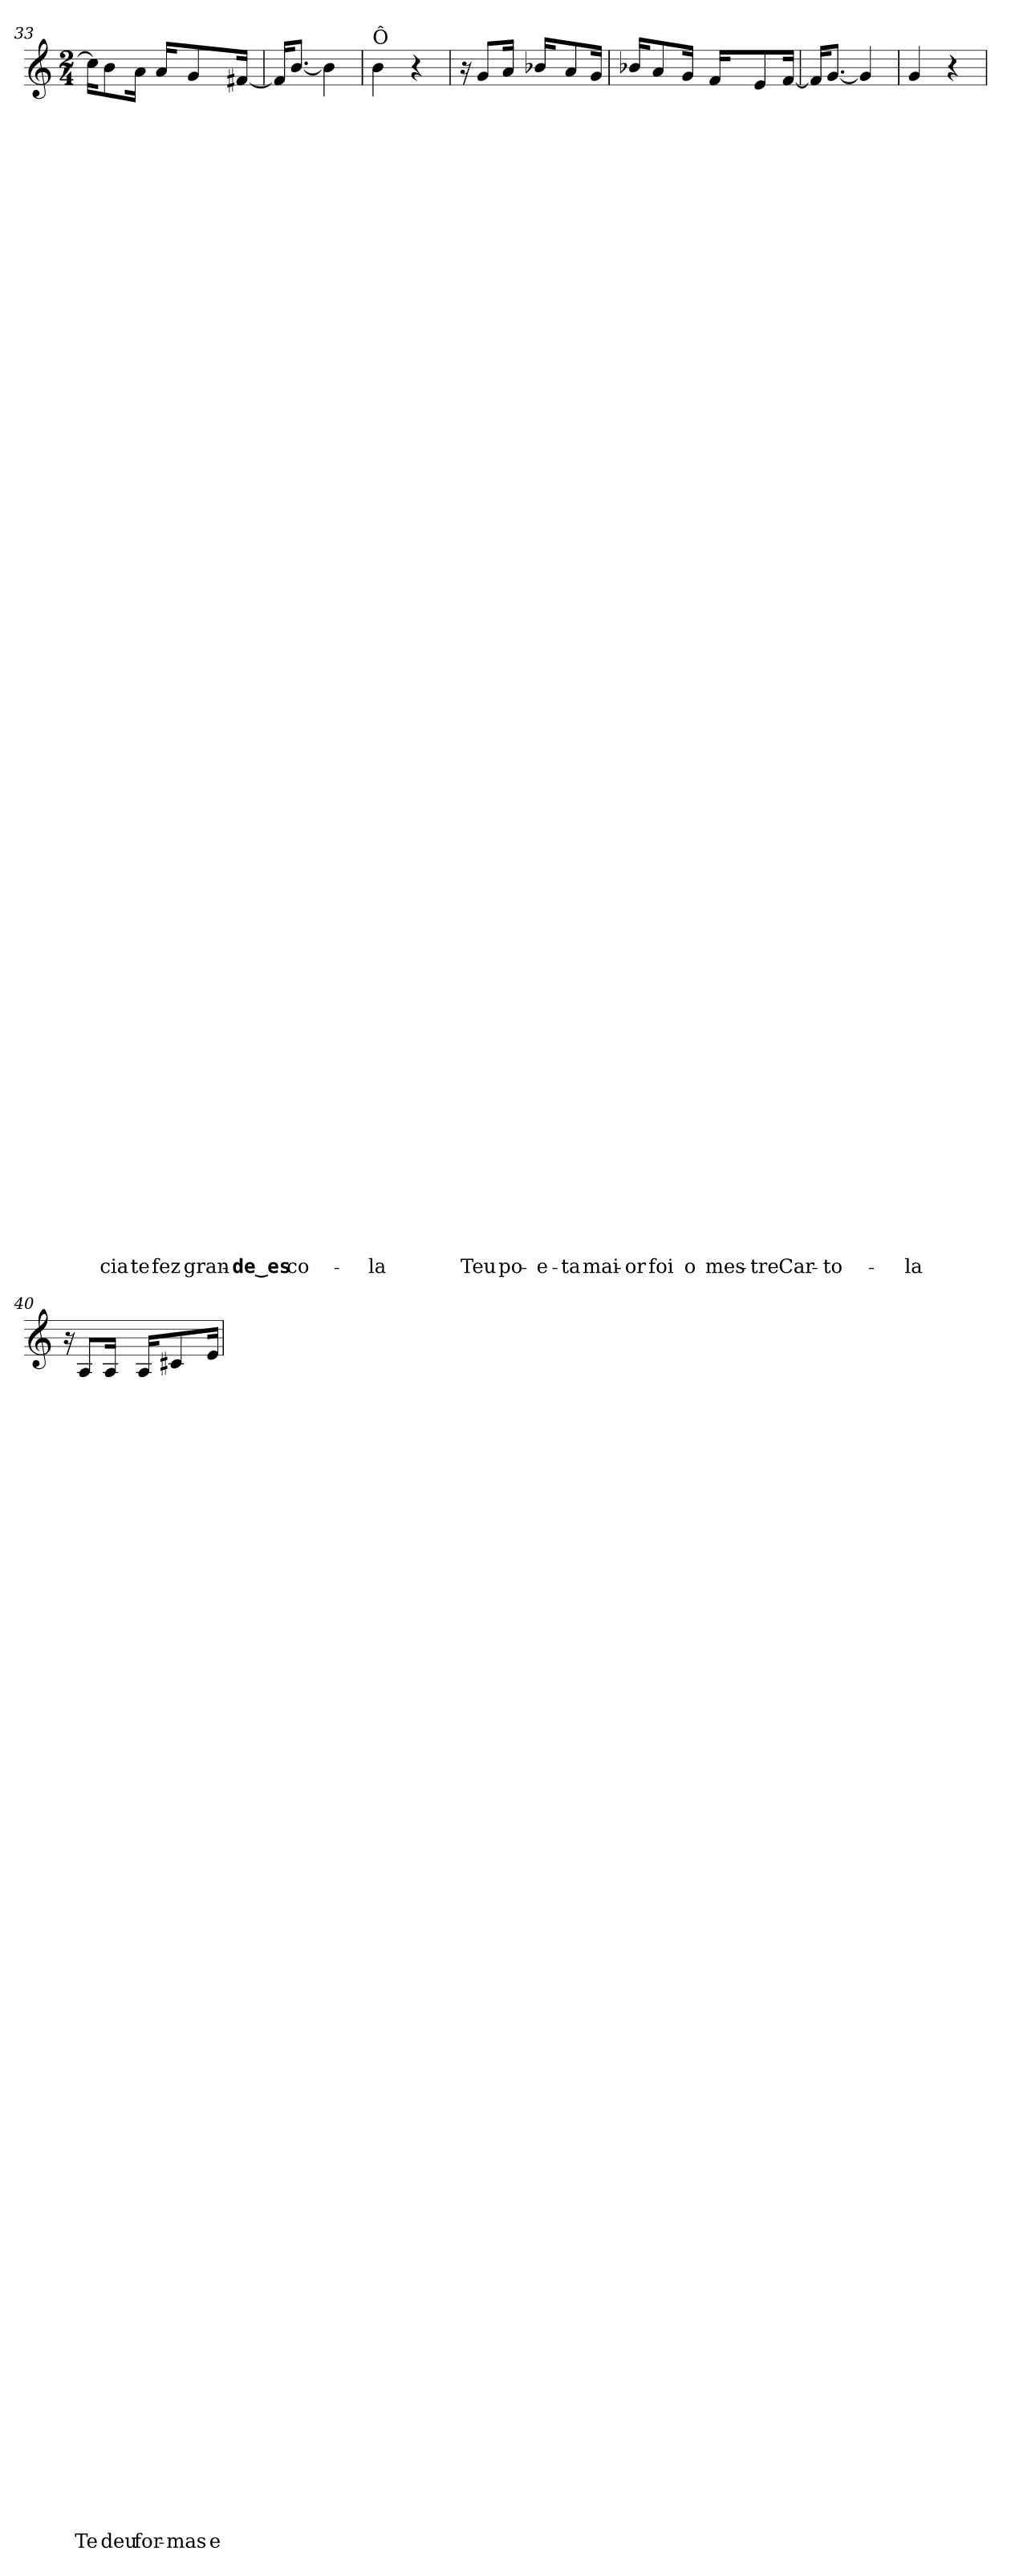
**kern	**text	**text	**text	**text	**text	**text	**text	**text	**text	**text	**text	**text	**text	**text	**text	**text	**text	**text	**text	**text	**text	**text	**text	**text	**text	**text	**text	**text	**text	**text	**text	**text	**text	**text	**text	**text	**text	**text	**text	**text	**text	**text	**text	**text	**text	**text	**text	**text	**text	**text	**text	**text	**text	**text	**text	**text	**text	**text	**text	**text	**text
*part1	*part1	*part1	*part1	*part1	*part1	*part1	*part1	*part1	*part1	*part1	*part1	*part1	*part1	*part1	*part1	*part1	*part1	*part1	*part1	*part1	*part1	*part1	*part1	*part1	*part1	*part1	*part1	*part1	*part1	*part1	*part1	*part1	*part1	*part1	*part1	*part1	*part1	*part1	*part1	*part1	*part1	*part1	*part1	*part1	*part1	*part1	*part1	*part1	*part1	*part1	*part1	*part1	*part1	*part1	*part1	*part1	*part1	*part1	*part1	*part1	*part1
*staff1	*staff1	*staff1	*staff1	*staff1	*staff1	*staff1	*staff1	*staff1	*staff1	*staff1	*staff1	*staff1	*staff1	*staff1	*staff1	*staff1	*staff1	*staff1	*staff1	*staff1	*staff1	*staff1	*staff1	*staff1	*staff1	*staff1	*staff1	*staff1	*staff1	*staff1	*staff1	*staff1	*staff1	*staff1	*staff1	*staff1	*staff1	*staff1	*staff1	*staff1	*staff1	*staff1	*staff1	*staff1	*staff1	*staff1	*staff1	*staff1	*staff1	*staff1	*staff1	*staff1	*staff1	*staff1	*staff1	*staff1	*staff1	*staff1	*staff1	*staff1	*staff1
*clefG2	*	*	*	*	*	*	*	*	*	*	*	*	*	*	*	*	*	*	*	*	*	*	*	*	*	*	*	*	*	*	*	*	*	*	*	*	*	*	*	*	*	*	*	*	*	*	*	*	*	*	*	*	*	*	*	*	*	*	*	*	*
*k[]	*	*	*	*	*	*	*	*	*	*	*	*	*	*	*	*	*	*	*	*	*	*	*	*	*	*	*	*	*	*	*	*	*	*	*	*	*	*	*	*	*	*	*	*	*	*	*	*	*	*	*	*	*	*	*	*	*	*	*	*	*
*C:	*	*	*	*	*	*	*	*	*	*	*	*	*	*	*	*	*	*	*	*	*	*	*	*	*	*	*	*	*	*	*	*	*	*	*	*	*	*	*	*	*	*	*	*	*	*	*	*	*	*	*	*	*	*	*	*	*	*	*	*	*
*M2/4	*	*	*	*	*	*	*	*	*	*	*	*	*	*	*	*	*	*	*	*	*	*	*	*	*	*	*	*	*	*	*	*	*	*	*	*	*	*	*	*	*	*	*	*	*	*	*	*	*	*	*	*	*	*	*	*	*	*	*	*	*
=33	=33	=33	=33	=33	=33	=33	=33	=33	=33	=33	=33	=33	=33	=33	=33	=33	=33	=33	=33	=33	=33	=33	=33	=33	=33	=33	=33	=33	=33	=33	=33	=33	=33	=33	=33	=33	=33	=33	=33	=33	=33	=33	=33	=33	=33	=33	=33	=33	=33	=33	=33	=33	=33	=33	=33	=33	=33	=33	=33	=33	=33
16cc\KL]	.	.	.	.	.	.	.	.	.	.	.	.	.	.	.	.	.	.	.	.	.	.	.	.	.	.	.	.	.	.	.	.	.	.	.	.	.	.	.	.	.	.	.	.	.	.	.	.	.	.	.	.	.	.	.	.	.	.	.	.	.
!	!	!	!	!	!	!	!	!	!	!	!	!	!	!	!	!	!	!	!	!	!	!	!	!	!	!	!	!	!	!	!	!	!	!	!	!	!	!	!	!	!	!	!	!	!	!	!	!	!	!	!	!	!	!	!	!	!	!	!	!	!LO:LY:b
8b\	.	.	.	.	.	.	.	.	.	.	.	.	.	.	.	.	.	.	.	.	.	.	.	.	.	.	.	.	.	.	.	.	.	.	.	.	.	.	.	.	.	.	.	.	.	.	.	.	.	.	.	.	.	.	.	.	.	.	.	.	-cia
!	!	!	!	!	!	!	!	!	!	!	!	!	!	!	!	!	!	!	!	!	!	!	!	!	!	!	!	!	!	!	!	!	!	!	!	!	!	!	!	!	!	!	!	!	!	!	!	!	!	!	!	!	!	!	!	!	!	!	!	!	!LO:LY:b
16a\Jk	.	.	.	.	.	.	.	.	.	.	.	.	.	.	.	.	.	.	.	.	.	.	.	.	.	.	.	.	.	.	.	.	.	.	.	.	.	.	.	.	.	.	.	.	.	.	.	.	.	.	.	.	.	.	.	.	.	.	.	.	te
!	!	!	!	!	!	!	!	!	!	!	!	!	!	!	!	!	!	!	!	!	!	!	!	!	!	!	!	!	!	!	!	!	!	!	!	!	!	!	!	!	!	!	!	!	!	!	!	!	!	!	!	!	!	!	!	!	!	!	!	!	!LO:LY:b
16a/KL	.	.	.	.	.	.	.	.	.	.	.	.	.	.	.	.	.	.	.	.	.	.	.	.	.	.	.	.	.	.	.	.	.	.	.	.	.	.	.	.	.	.	.	.	.	.	.	.	.	.	.	.	.	.	.	.	.	.	.	.	fez
!	!	!	!	!	!	!	!	!	!	!	!	!	!	!	!	!	!	!	!	!	!	!	!	!	!	!	!	!	!	!	!	!	!	!	!	!	!	!	!	!	!	!	!	!	!	!	!	!	!	!	!	!	!	!	!	!	!	!	!	!	!LO:LY:b
8g/	.	.	.	.	.	.	.	.	.	.	.	.	.	.	.	.	.	.	.	.	.	.	.	.	.	.	.	.	.	.	.	.	.	.	.	.	.	.	.	.	.	.	.	.	.	.	.	.	.	.	.	.	.	.	.	.	.	.	.	.	gran-
!	!	!	!	!	!	!	!	!	!	!	!	!	!	!	!	!	!	!	!	!	!	!	!	!	!	!	!	!	!	!	!	!	!	!	!	!	!	!	!	!	!	!	!	!	!	!	!	!	!	!	!	!	!	!	!	!	!	!	!	!	!LO:LY:b
[16f#X/Jk	.	.	.	.	.	.	.	.	.	.	.	.	.	.	.	.	.	.	.	.	.	.	.	.	.	.	.	.	.	.	.	.	.	.	.	.	.	.	.	.	.	.	.	.	.	.	.	.	.	.	.	.	.	.	.	.	.	.	.	.	-de‿es
=34	=34	=34	=34	=34	=34	=34	=34	=34	=34	=34	=34	=34	=34	=34	=34	=34	=34	=34	=34	=34	=34	=34	=34	=34	=34	=34	=34	=34	=34	=34	=34	=34	=34	=34	=34	=34	=34	=34	=34	=34	=34	=34	=34	=34	=34	=34	=34	=34	=34	=34	=34	=34	=34	=34	=34	=34	=34	=34	=34	=34	=34
16f#/KL]	.	.	.	.	.	.	.	.	.	.	.	.	.	.	.	.	.	.	.	.	.	.	.	.	.	.	.	.	.	.	.	.	.	.	.	.	.	.	.	.	.	.	.	.	.	.	.	.	.	.	.	.	.	.	.	.	.	.	.	.	.
!	!	!	!	!	!	!	!	!	!	!	!	!	!	!	!	!	!	!	!	!	!	!	!	!	!	!	!	!	!	!	!	!	!	!	!	!	!	!	!	!	!	!	!	!	!	!	!	!	!	!	!	!	!	!	!	!	!	!	!	!	!LO:LY:b
[8.b/J	.	.	.	.	.	.	.	.	.	.	.	.	.	.	.	.	.	.	.	.	.	.	.	.	.	.	.	.	.	.	.	.	.	.	.	.	.	.	.	.	.	.	.	.	.	.	.	.	.	.	.	.	.	.	.	.	.	.	.	.	co-
4b\]	.	.	.	.	.	.	.	.	.	.	.	.	.	.	.	.	.	.	.	.	.	.	.	.	.	.	.	.	.	.	.	.	.	.	.	.	.	.	.	.	.	.	.	.	.	.	.	.	.	.	.	.	.	.	.	.	.	.	.	.	.
=35	=35	=35	=35	=35	=35	=35	=35	=35	=35	=35	=35	=35	=35	=35	=35	=35	=35	=35	=35	=35	=35	=35	=35	=35	=35	=35	=35	=35	=35	=35	=35	=35	=35	=35	=35	=35	=35	=35	=35	=35	=35	=35	=35	=35	=35	=35	=35	=35	=35	=35	=35	=35	=35	=35	=35	=35	=35	=35	=35	=35	=35
!LO:TX:a:t=Ô	!	!	!	!	!	!	!	!	!	!	!	!	!	!	!	!	!	!	!	!	!	!	!	!	!	!	!	!	!	!	!	!	!	!	!	!	!	!	!	!	!	!	!	!	!	!	!	!	!	!	!	!	!	!	!	!	!	!	!	!	!
!	!	!	!	!	!	!	!	!	!	!	!	!	!	!	!	!	!	!	!	!	!	!	!	!	!	!	!	!	!	!	!	!	!	!	!	!	!	!	!	!	!	!	!	!	!	!	!	!	!	!	!	!	!	!	!	!	!	!	!	!	!LO:LY:b
4b\	.	.	.	.	.	.	.	.	.	.	.	.	.	.	.	.	.	.	.	.	.	.	.	.	.	.	.	.	.	.	.	.	.	.	.	.	.	.	.	.	.	.	.	.	.	.	.	.	.	.	.	.	.	.	.	.	.	.	.	.	-la
4r	.	.	.	.	.	.	.	.	.	.	.	.	.	.	.	.	.	.	.	.	.	.	.	.	.	.	.	.	.	.	.	.	.	.	.	.	.	.	.	.	.	.	.	.	.	.	.	.	.	.	.	.	.	.	.	.	.	.	.	.	.
!!LO:LB:g=z
=36	=36	=36	=36	=36	=36	=36	=36	=36	=36	=36	=36	=36	=36	=36	=36	=36	=36	=36	=36	=36	=36	=36	=36	=36	=36	=36	=36	=36	=36	=36	=36	=36	=36	=36	=36	=36	=36	=36	=36	=36	=36	=36	=36	=36	=36	=36	=36	=36	=36	=36	=36	=36	=36	=36	=36	=36	=36	=36	=36	=36	=36
16r	.	.	.	.	.	.	.	.	.	.	.	.	.	.	.	.	.	.	.	.	.	.	.	.	.	.	.	.	.	.	.	.	.	.	.	.	.	.	.	.	.	.	.	.	.	.	.	.	.	.	.	.	.	.	.	.	.	.	.	.	.
!	!	!	!	!	!	!	!	!	!	!	!	!	!	!	!	!	!	!	!	!	!	!	!	!	!	!	!	!	!	!	!	!	!	!	!	!	!	!	!	!	!	!	!	!	!	!	!	!	!	!	!	!	!	!	!	!	!	!	!	!	!LO:LY:b
8g/L	.	.	.	.	.	.	.	.	.	.	.	.	.	.	.	.	.	.	.	.	.	.	.	.	.	.	.	.	.	.	.	.	.	.	.	.	.	.	.	.	.	.	.	.	.	.	.	.	.	.	.	.	.	.	.	.	.	.	.	.	Teu
!	!	!	!	!	!	!	!	!	!	!	!	!	!	!	!	!	!	!	!	!	!	!	!	!	!	!	!	!	!	!	!	!	!	!	!	!	!	!	!	!	!	!	!	!	!	!	!	!	!	!	!	!	!	!	!	!	!	!	!	!	!LO:LY:b
16a/Jk	.	.	.	.	.	.	.	.	.	.	.	.	.	.	.	.	.	.	.	.	.	.	.	.	.	.	.	.	.	.	.	.	.	.	.	.	.	.	.	.	.	.	.	.	.	.	.	.	.	.	.	.	.	.	.	.	.	.	.	.	po-
!	!	!	!	!	!	!	!	!	!	!	!	!	!	!	!	!	!	!	!	!	!	!	!	!	!	!	!	!	!	!	!	!	!	!	!	!	!	!	!	!	!	!	!	!	!	!	!	!	!	!	!	!	!	!	!	!	!	!	!	!	!LO:LY:b
16b-X/KL	.	.	.	.	.	.	.	.	.	.	.	.	.	.	.	.	.	.	.	.	.	.	.	.	.	.	.	.	.	.	.	.	.	.	.	.	.	.	.	.	.	.	.	.	.	.	.	.	.	.	.	.	.	.	.	.	.	.	.	.	-e-
!	!	!	!	!	!	!	!	!	!	!	!	!	!	!	!	!	!	!	!	!	!	!	!	!	!	!	!	!	!	!	!	!	!	!	!	!	!	!	!	!	!	!	!	!	!	!	!	!	!	!	!	!	!	!	!	!	!	!	!	!	!LO:LY:b
8a/	.	.	.	.	.	.	.	.	.	.	.	.	.	.	.	.	.	.	.	.	.	.	.	.	.	.	.	.	.	.	.	.	.	.	.	.	.	.	.	.	.	.	.	.	.	.	.	.	.	.	.	.	.	.	.	.	.	.	.	.	-ta
!	!	!	!	!	!	!	!	!	!	!	!	!	!	!	!	!	!	!	!	!	!	!	!	!	!	!	!	!	!	!	!	!	!	!	!	!	!	!	!	!	!	!	!	!	!	!	!	!	!	!	!	!	!	!	!	!	!	!	!	!	!LO:LY:b
16g/Jk	.	.	.	.	.	.	.	.	.	.	.	.	.	.	.	.	.	.	.	.	.	.	.	.	.	.	.	.	.	.	.	.	.	.	.	.	.	.	.	.	.	.	.	.	.	.	.	.	.	.	.	.	.	.	.	.	.	.	.	.	mai-
=37	=37	=37	=37	=37	=37	=37	=37	=37	=37	=37	=37	=37	=37	=37	=37	=37	=37	=37	=37	=37	=37	=37	=37	=37	=37	=37	=37	=37	=37	=37	=37	=37	=37	=37	=37	=37	=37	=37	=37	=37	=37	=37	=37	=37	=37	=37	=37	=37	=37	=37	=37	=37	=37	=37	=37	=37	=37	=37	=37	=37	=37
!	!	!	!	!	!	!	!	!	!	!	!	!	!	!	!	!	!	!	!	!	!	!	!	!	!	!	!	!	!	!	!	!	!	!	!	!	!	!	!	!	!	!	!	!	!	!	!	!	!	!	!	!	!	!	!	!	!	!	!	!	!LO:LY:b
16b-X/KL	.	.	.	.	.	.	.	.	.	.	.	.	.	.	.	.	.	.	.	.	.	.	.	.	.	.	.	.	.	.	.	.	.	.	.	.	.	.	.	.	.	.	.	.	.	.	.	.	.	.	.	.	.	.	.	.	.	.	.	.	-or
!	!	!	!	!	!	!	!	!	!	!	!	!	!	!	!	!	!	!	!	!	!	!	!	!	!	!	!	!	!	!	!	!	!	!	!	!	!	!	!	!	!	!	!	!	!	!	!	!	!	!	!	!	!	!	!	!	!	!	!	!	!LO:LY:b
8a/	.	.	.	.	.	.	.	.	.	.	.	.	.	.	.	.	.	.	.	.	.	.	.	.	.	.	.	.	.	.	.	.	.	.	.	.	.	.	.	.	.	.	.	.	.	.	.	.	.	.	.	.	.	.	.	.	.	.	.	.	foi
!	!	!	!	!	!	!	!	!	!	!	!	!	!	!	!	!	!	!	!	!	!	!	!	!	!	!	!	!	!	!	!	!	!	!	!	!	!	!	!	!	!	!	!	!	!	!	!	!	!	!	!	!	!	!	!	!	!	!	!	!	!LO:LY:b
16g/Jk	.	.	.	.	.	.	.	.	.	.	.	.	.	.	.	.	.	.	.	.	.	.	.	.	.	.	.	.	.	.	.	.	.	.	.	.	.	.	.	.	.	.	.	.	.	.	.	.	.	.	.	.	.	.	.	.	.	.	.	.	o
!	!	!	!	!	!	!	!	!	!	!	!	!	!	!	!	!	!	!	!	!	!	!	!	!	!	!	!	!	!	!	!	!	!	!	!	!	!	!	!	!	!	!	!	!	!	!	!	!	!	!	!	!	!	!	!	!	!	!	!	!	!LO:LY:b
16f/KL	.	.	.	.	.	.	.	.	.	.	.	.	.	.	.	.	.	.	.	.	.	.	.	.	.	.	.	.	.	.	.	.	.	.	.	.	.	.	.	.	.	.	.	.	.	.	.	.	.	.	.	.	.	.	.	.	.	.	.	.	mes-
!	!	!	!	!	!	!	!	!	!	!	!	!	!	!	!	!	!	!	!	!	!	!	!	!	!	!	!	!	!	!	!	!	!	!	!	!	!	!	!	!	!	!	!	!	!	!	!	!	!	!	!	!	!	!	!	!	!	!	!	!	!LO:LY:b
8e/	.	.	.	.	.	.	.	.	.	.	.	.	.	.	.	.	.	.	.	.	.	.	.	.	.	.	.	.	.	.	.	.	.	.	.	.	.	.	.	.	.	.	.	.	.	.	.	.	.	.	.	.	.	.	.	.	.	.	.	.	-tre
!	!	!	!	!	!	!	!	!	!	!	!	!	!	!	!	!	!	!	!	!	!	!	!	!	!	!	!	!	!	!	!	!	!	!	!	!	!	!	!	!	!	!	!	!	!	!	!	!	!	!	!	!	!	!	!	!	!	!	!	!	!LO:LY:b
[16f/Jk	.	.	.	.	.	.	.	.	.	.	.	.	.	.	.	.	.	.	.	.	.	.	.	.	.	.	.	.	.	.	.	.	.	.	.	.	.	.	.	.	.	.	.	.	.	.	.	.	.	.	.	.	.	.	.	.	.	.	.	.	Car-
=38	=38	=38	=38	=38	=38	=38	=38	=38	=38	=38	=38	=38	=38	=38	=38	=38	=38	=38	=38	=38	=38	=38	=38	=38	=38	=38	=38	=38	=38	=38	=38	=38	=38	=38	=38	=38	=38	=38	=38	=38	=38	=38	=38	=38	=38	=38	=38	=38	=38	=38	=38	=38	=38	=38	=38	=38	=38	=38	=38	=38	=38
16f/KL]	.	.	.	.	.	.	.	.	.	.	.	.	.	.	.	.	.	.	.	.	.	.	.	.	.	.	.	.	.	.	.	.	.	.	.	.	.	.	.	.	.	.	.	.	.	.	.	.	.	.	.	.	.	.	.	.	.	.	.	.	.
!	!	!	!	!	!	!	!	!	!	!	!	!	!	!	!	!	!	!	!	!	!	!	!	!	!	!	!	!	!	!	!	!	!	!	!	!	!	!	!	!	!	!	!	!	!	!	!	!	!	!	!	!	!	!	!	!	!	!	!	!	!LO:LY:b
[8.g/J	.	.	.	.	.	.	.	.	.	.	.	.	.	.	.	.	.	.	.	.	.	.	.	.	.	.	.	.	.	.	.	.	.	.	.	.	.	.	.	.	.	.	.	.	.	.	.	.	.	.	.	.	.	.	.	.	.	.	.	.	-to-
4g/]	.	.	.	.	.	.	.	.	.	.	.	.	.	.	.	.	.	.	.	.	.	.	.	.	.	.	.	.	.	.	.	.	.	.	.	.	.	.	.	.	.	.	.	.	.	.	.	.	.	.	.	.	.	.	.	.	.	.	.	.	.
=39	=39	=39	=39	=39	=39	=39	=39	=39	=39	=39	=39	=39	=39	=39	=39	=39	=39	=39	=39	=39	=39	=39	=39	=39	=39	=39	=39	=39	=39	=39	=39	=39	=39	=39	=39	=39	=39	=39	=39	=39	=39	=39	=39	=39	=39	=39	=39	=39	=39	=39	=39	=39	=39	=39	=39	=39	=39	=39	=39	=39	=39
!	!	!	!	!	!	!	!	!	!	!	!	!	!	!	!	!	!	!	!	!	!	!	!	!	!	!	!	!	!	!	!	!	!	!	!	!	!	!	!	!	!	!	!	!	!	!	!	!	!	!	!	!	!	!	!	!	!	!	!	!	!LO:LY:b
4g/	.	.	.	.	.	.	.	.	.	.	.	.	.	.	.	.	.	.	.	.	.	.	.	.	.	.	.	.	.	.	.	.	.	.	.	.	.	.	.	.	.	.	.	.	.	.	.	.	.	.	.	.	.	.	.	.	.	.	.	.	-la
4r	.	.	.	.	.	.	.	.	.	.	.	.	.	.	.	.	.	.	.	.	.	.	.	.	.	.	.	.	.	.	.	.	.	.	.	.	.	.	.	.	.	.	.	.	.	.	.	.	.	.	.	.	.	.	.	.	.	.	.	.	.
=40	=40	=40	=40	=40	=40	=40	=40	=40	=40	=40	=40	=40	=40	=40	=40	=40	=40	=40	=40	=40	=40	=40	=40	=40	=40	=40	=40	=40	=40	=40	=40	=40	=40	=40	=40	=40	=40	=40	=40	=40	=40	=40	=40	=40	=40	=40	=40	=40	=40	=40	=40	=40	=40	=40	=40	=40	=40	=40	=40	=40	=40
16r	.	.	.	.	.	.	.	.	.	.	.	.	.	.	.	.	.	.	.	.	.	.	.	.	.	.	.	.	.	.	.	.	.	.	.	.	.	.	.	.	.	.	.	.	.	.	.	.	.	.	.	.	.	.	.	.	.	.	.	.	.
!	!	!	!	!	!	!	!	!	!	!	!	!	!	!	!	!	!	!	!	!	!	!	!	!	!	!	!	!	!	!	!	!	!	!	!	!	!	!	!	!	!	!	!	!	!	!	!	!	!	!	!	!	!	!	!	!	!	!	!	!	!LO:LY:b
8A/L	.	.	.	.	.	.	.	.	.	.	.	.	.	.	.	.	.	.	.	.	.	.	.	.	.	.	.	.	.	.	.	.	.	.	.	.	.	.	.	.	.	.	.	.	.	.	.	.	.	.	.	.	.	.	.	.	.	.	.	.	Te
!	!	!	!	!	!	!	!	!	!	!	!	!	!	!	!	!	!	!	!	!	!	!	!	!	!	!	!	!	!	!	!	!	!	!	!	!	!	!	!	!	!	!	!	!	!	!	!	!	!	!	!	!	!	!	!	!	!	!	!	!	!LO:LY:b
16A/Jk	.	.	.	.	.	.	.	.	.	.	.	.	.	.	.	.	.	.	.	.	.	.	.	.	.	.	.	.	.	.	.	.	.	.	.	.	.	.	.	.	.	.	.	.	.	.	.	.	.	.	.	.	.	.	.	.	.	.	.	.	deu
!	!	!	!	!	!	!	!	!	!	!	!	!	!	!	!	!	!	!	!	!	!	!	!	!	!	!	!	!	!	!	!	!	!	!	!	!	!	!	!	!	!	!	!	!	!	!	!	!	!	!	!	!	!	!	!	!	!	!	!	!	!LO:LY:b
16A/KL	.	.	.	.	.	.	.	.	.	.	.	.	.	.	.	.	.	.	.	.	.	.	.	.	.	.	.	.	.	.	.	.	.	.	.	.	.	.	.	.	.	.	.	.	.	.	.	.	.	.	.	.	.	.	.	.	.	.	.	.	for-
!	!	!	!	!	!	!	!	!	!	!	!	!	!	!	!	!	!	!	!	!	!	!	!	!	!	!	!	!	!	!	!	!	!	!	!	!	!	!	!	!	!	!	!	!	!	!	!	!	!	!	!	!	!	!	!	!	!	!	!	!	!LO:LY:b
8c#X/	.	.	.	.	.	.	.	.	.	.	.	.	.	.	.	.	.	.	.	.	.	.	.	.	.	.	.	.	.	.	.	.	.	.	.	.	.	.	.	.	.	.	.	.	.	.	.	.	.	.	.	.	.	.	.	.	.	.	.	.	-mas
!	!	!	!	!	!	!	!	!	!	!	!	!	!	!	!	!	!	!	!	!	!	!	!	!	!	!	!	!	!	!	!	!	!	!	!	!	!	!	!	!	!	!	!	!	!	!	!	!	!	!	!	!	!	!	!	!	!	!	!	!	!LO:LY:b
16e/Jk	.	.	.	.	.	.	.	.	.	.	.	.	.	.	.	.	.	.	.	.	.	.	.	.	.	.	.	.	.	.	.	.	.	.	.	.	.	.	.	.	.	.	.	.	.	.	.	.	.	.	.	.	.	.	.	.	.	.	.	.	e
=	=	=	=	=	=	=	=	=	=	=	=	=	=	=	=	=	=	=	=	=	=	=	=	=	=	=	=	=	=	=	=	=	=	=	=	=	=	=	=	=	=	=	=	=	=	=	=	=	=	=	=	=	=	=	=	=	=	=	=	=	=
*-	*-	*-	*-	*-	*-	*-	*-	*-	*-	*-	*-	*-	*-	*-	*-	*-	*-	*-	*-	*-	*-	*-	*-	*-	*-	*-	*-	*-	*-	*-	*-	*-	*-	*-	*-	*-	*-	*-	*-	*-	*-	*-	*-	*-	*-	*-	*-	*-	*-	*-	*-	*-	*-	*-	*-	*-	*-	*-	*-	*-	*-
